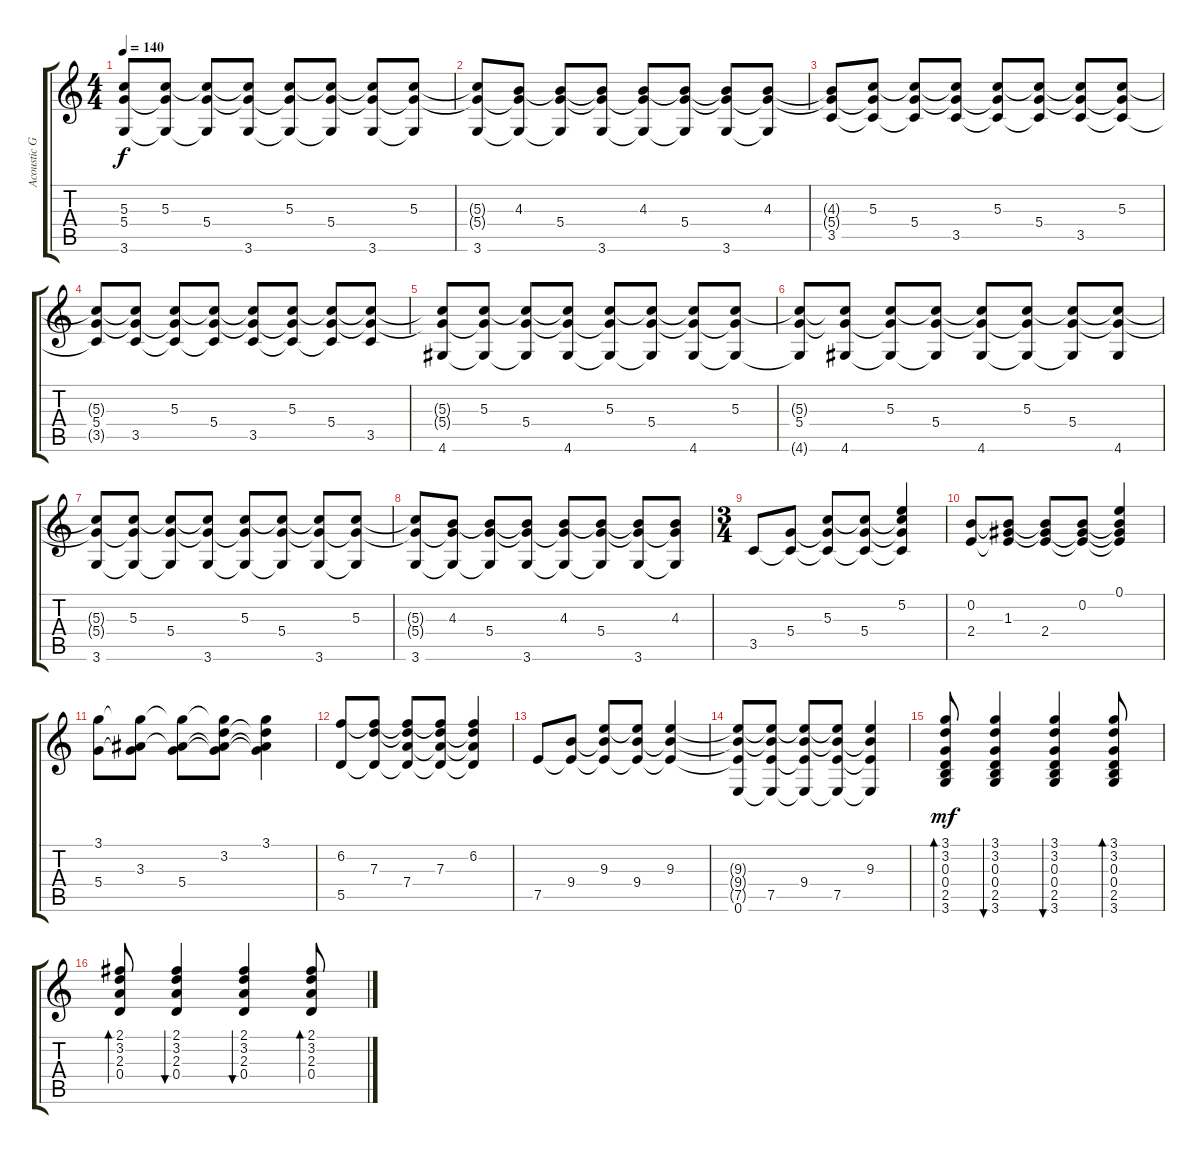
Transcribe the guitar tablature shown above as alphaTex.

\track ("Acoustic Guitar" "Acoustic G") {instrument acousticguitarnylon}
\staff {score tabs}
\tuning (E4 B3 G3 D3 A2 E2) {hide}
\ts (4 4)
\tempo 140
\clef g2
\ks c
(5.3{t} 5.4{t} 3.6).8{dy f} (5.3 5.4{t} 3.6{t}).8 (5.3{t} 5.4 3.6{t}).8 (5.3{t} 5.4{t} 3.6).8 (5.3 5.4{t} 3.6{t}).8 (5.3{t} 5.4 3.6{t}).8 (5.3{t} 5.4{t} 3.6).8 (5.3 5.4{t} 3.6{t}).8 |
(5.3{t} 5.4{t} 3.6).8 (4.3 5.4{t} 3.6{t}).8 (4.3{t} 5.4 3.6{t}).8 (4.3{t} 5.4{t} 3.6).8 (4.3 5.4{t} 3.6{t}).8 (4.3{t} 5.4 3.6{t}).8 (4.3{t} 5.4{t} 3.6).8 (4.3 5.4{t} 3.6{t}).8 |
(4.3{t} 5.4{t} 3.5).8 (5.3 5.4{t} 3.5{t}).8 (5.3{t} 5.4 3.5{t}).8 (5.3{t} 5.4{t} 3.5).8 (5.3 5.4{t} 3.5{t}).8 (5.3{t} 5.4 3.5{t}).8 (5.3{t} 5.4{t} 3.5).8 (5.3 5.4{t} 3.5{t}).8 |
(5.3{t} 5.4 3.5{t}).8 (5.3{t} 5.4{t} 3.5).8 (5.3 5.4{t} 3.5{t}).8 (5.3{t} 5.4 3.5{t}).8 (5.3{t} 5.4{t} 3.5).8 (5.3 5.4{t} 3.5{t}).8 (5.3{t} 5.4 3.5{t}).8 (5.3{t} 5.4{t} 3.5).8 |
(5.3{t} 5.4{t} 4.6).8 (5.3 5.4{t} 4.6{t}).8 (5.3{t} 5.4 4.6{t}).8 (5.3{t} 5.4{t} 4.6).8 (5.3 5.4{t} 4.6{t}).8 (5.3{t} 5.4 4.6{t}).8 (5.3{t} 5.4{t} 4.6).8 (5.3 5.4{t} 4.6{t}).8 |
(5.3{t} 5.4 4.6{t}).8 (5.3{t} 5.4{t} 4.6).8 (5.3 5.4{t} 4.6{t}).8 (5.3{t} 5.4 4.6{t}).8 (5.3{t} 5.4{t} 4.6).8 (5.3 5.4{t} 4.6{t}).8 (5.3{t} 5.4 4.6{t}).8 (5.3{t} 5.4{t} 4.6).8 |
(5.3{t} 5.4{t} 3.6).8 (5.3 5.4{t} 3.6{t}).8 (5.3{t} 5.4 3.6{t}).8 (5.3{t} 5.4{t} 3.6).8 (5.3 5.4{t} 3.6{t}).8 (5.3{t} 5.4 3.6{t}).8 (5.3{t} 5.4{t} 3.6).8 (5.3 5.4{t} 3.6{t}).8 |
(5.3{t} 5.4{t} 3.6).8 (4.3 5.4{t} 3.6{t}).8 (4.3{t} 5.4 3.6{t}).8 (4.3{t} 5.4{t} 3.6).8 (4.3 5.4{t} 3.6{t}).8 (4.3{t} 5.4 3.6{t}).8 (4.3{t} 5.4{t} 3.6).8 (4.3 5.4{t} 3.6{t}).8 |
\ts (3 4)
3.5.8 (5.4 3.5{t}).8 (5.3 5.4{t} 3.5{t}).8 (5.3{t} 5.4 3.5{t}).8 (5.2 5.3{t} 5.4{t} 3.5{t}).4 |
(0.2 2.4).8 (0.2{t} 1.3 2.4{t}).8 (0.2{t} 1.3{t} 2.4).8 (0.2 1.3{t} 2.4{t}).8 (0.1 0.2{t} 1.3{t} 2.4{t}).4 |
(3.1 5.4).8 (3.1{t} 3.3 5.4{t}).8 (3.1{t} 3.3{t} 5.4).8 (3.1{t} 3.2 3.3{t} 5.4{t}).8 (3.1 3.2{t} 3.3{t} 5.4{t}).4 |
(6.2 5.5).8 (6.2{t} 7.3 5.5{t}).8 (6.2{t} 7.3{t} 7.4 5.5{t}).8 (6.2{t} 7.3 7.4{t} 5.5{t}).8 (6.2 7.3{t} 7.4{t} 5.5{t}).4 |
7.5.8 (9.4 7.5{t}).8 (9.3 9.4{t} 7.5{t}).8 (9.3{t} 9.4 7.5{t}).8 (9.3 9.4{t} 7.5{t}).4 |
(9.3{t} 9.4{t} 7.5{t} 0.6).8 (9.3{t} 9.4{t} 7.5 0.6{t}).8 (9.3{t} 9.4 7.5{t} 0.6{t}).8 (9.3{t} 9.4{t} 7.5 0.6{t}).8 (9.3 9.4{t} 7.5{t} 0.6{t}).4 |
(3.1 3.2 0.3 0.4 2.5 3.6).8{bd 30 dy mf} (3.1 3.2 0.3 0.4 2.5 3.6).4{bu 30} (3.1 3.2 0.3 0.4 2.5 3.6).4{bu 30} (3.1 3.2 0.3 0.4 2.5 3.6).8{bd 30} |
(2.1 3.2 2.3 0.4).8{bd 60} (2.1 3.2 2.3 0.4).4{bu 60} (2.1 3.2 2.3 0.4).4{bu 60} (2.1 3.2 2.3 0.4).8{bd 60}
